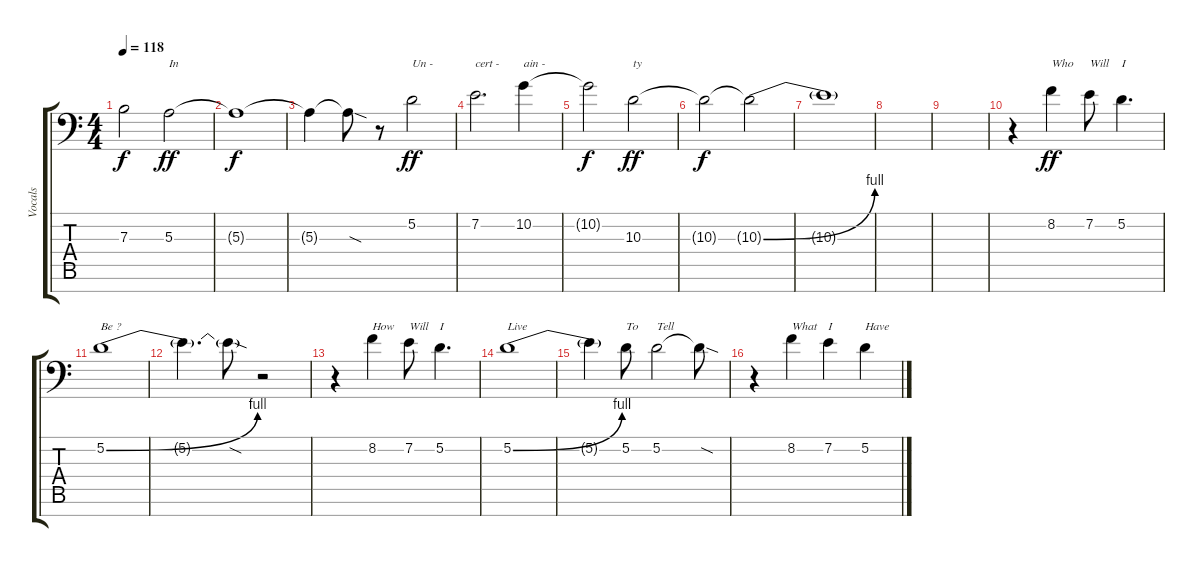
\track ("Vocals" "Vocals") {instrument bassoon}
\staff {score tabs}
\tuning (D4 A3 E3 D3 A2 E2 A1) {hide}
\ts (4 4)
\tempo 118
\clef f4
\ks c
7.3{t}.2{dy f} 5.3.2{txt "In" dy ff} |
5.3{t}.1{dy f} |
5.3{t}.4 5.3{sod t}.8 r.8 5.2.2{txt "Un - " dy ff} |
7.2.2{d txt "cert - "} 10.2.4{txt "ain - "} |
10.2{t}.2{dy f} 10.3.2{txt "ty" dy ff} |
10.3{t}.2{dy f} 10.3{be (bend 0 0 60 4) t}.2 |
10.3{t}.1 |
\section ("" "")
|
|
r.4 8.2.4{txt "Who" dy ff} 7.2.8{txt "Will"} 5.2.4{d txt "I"} |
5.2{be (bend 0 0 60 4)}.1{txt "Be ?"} |
5.2{t}.4{d} 5.2{sod t}.8 r.2 |
r.4 8.2.4{txt "How"} 7.2.8{txt "Will"} 5.2.4{d txt "I"} |
5.2{be (bend 0 0 60 4)}.1{txt "Live"} |
5.2{t}.4 5.2.8{txt "To"} 5.2.2{txt "Tell "} 5.2{sod t}.8 |
r.4 8.2.4{txt "What "} 7.2.4{txt "I"} 5.2.4{txt "Have"}
